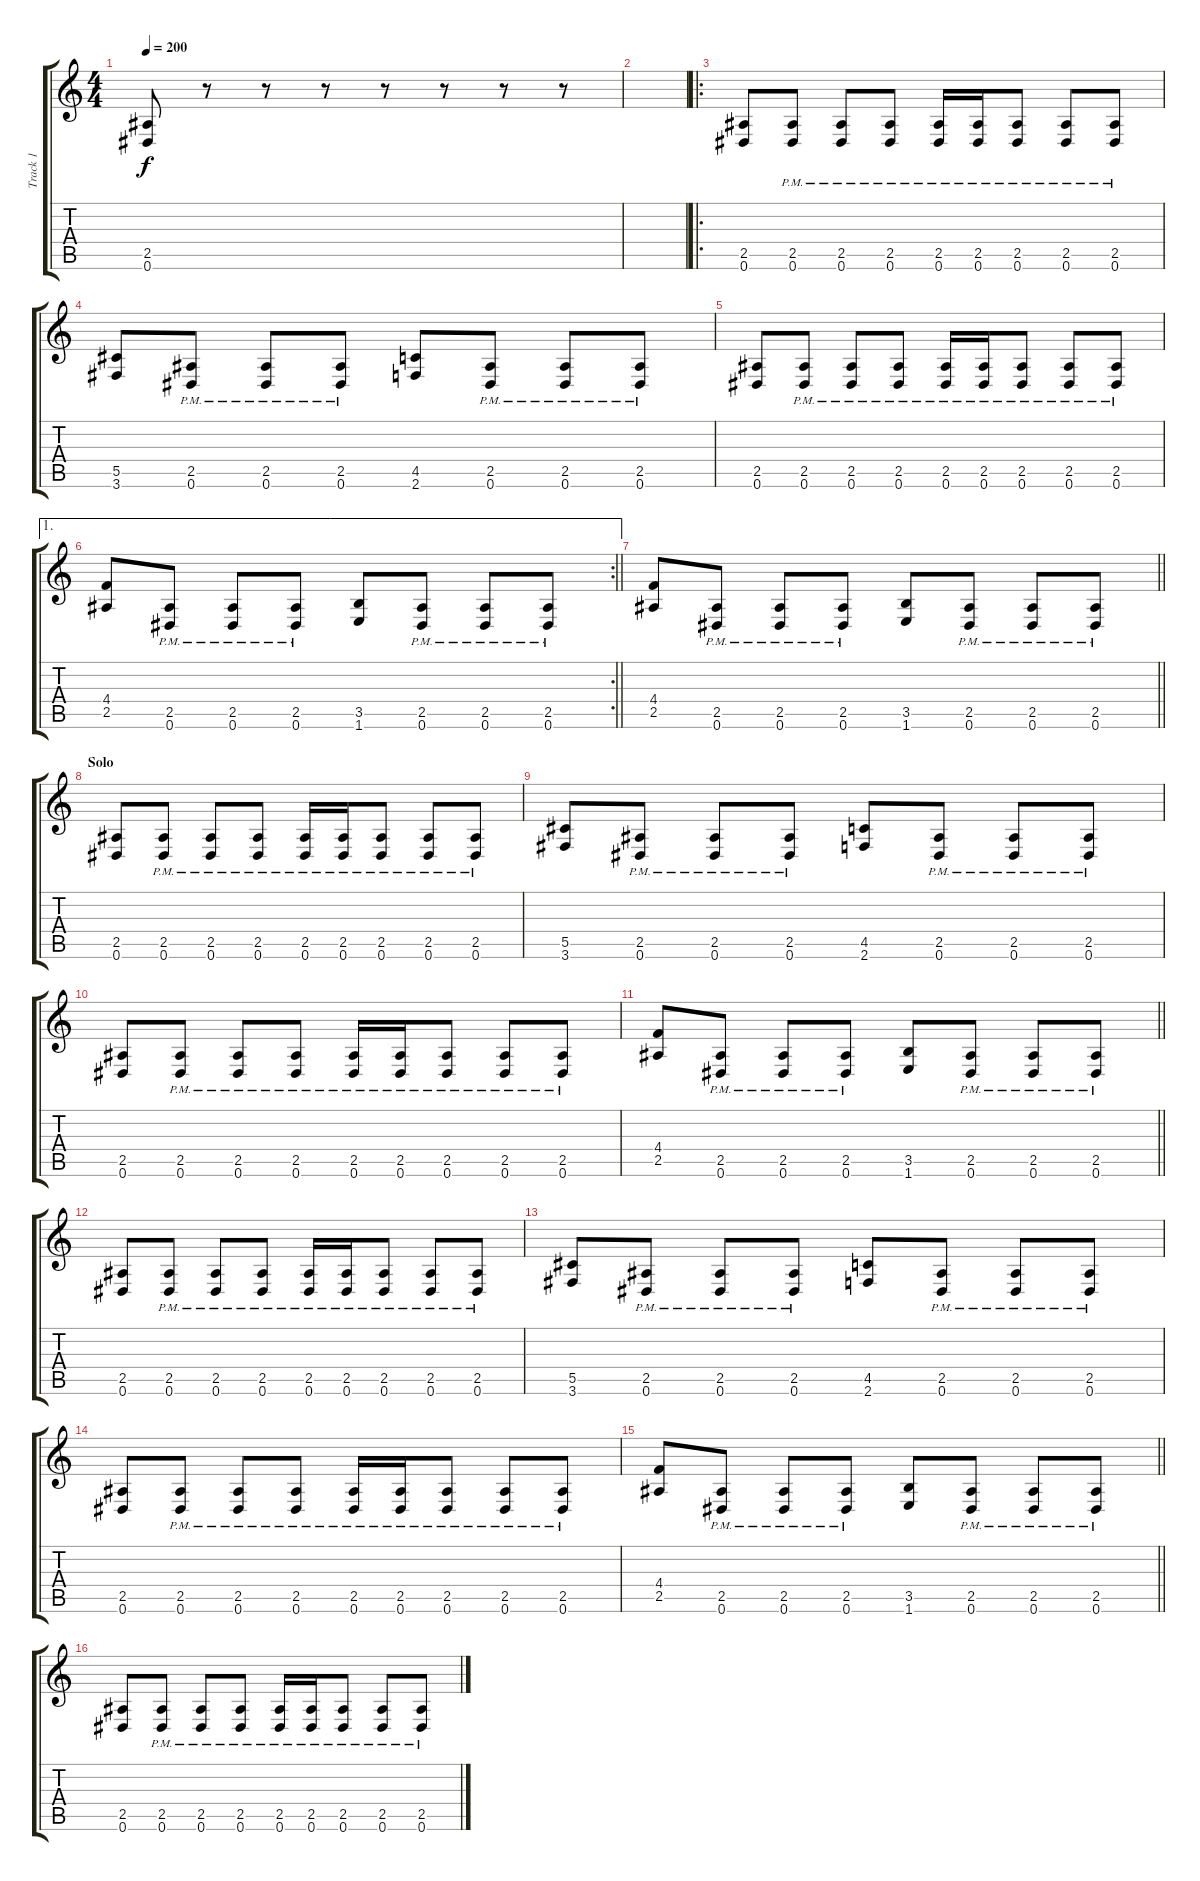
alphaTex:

\track ("Track 1" "Track 1") {instrument distortionguitar}
\staff {score tabs}
\tuning (Eb4 Bb3 Gb3 Db3 Ab2 Eb2) {hide}
\ts (4 4)
\tempo 200
\clef g2
\ks c
(2.5 0.6).8{dy f} r.8 r.8 r.8 r.8 r.8 r.8 r.8 |
|
\ro
(2.5 0.6).8 (2.5{pm} 0.6{pm}).8 (2.5{pm} 0.6{pm}).8 (2.5{pm} 0.6{pm}).8 (2.5{pm} 0.6{pm}).16 (2.5{pm} 0.6{pm}).16 (2.5{pm} 0.6{pm}).8 (2.5{pm} 0.6{pm}).8 (2.5{pm} 0.6{pm}).8 |
(5.5 3.6).8 (2.5{pm} 0.6{pm}).8 (2.5{pm} 0.6{pm}).8 (2.5{pm} 0.6{pm}).8 (4.5 2.6).8 (2.5{pm} 0.6{pm}).8 (2.5{pm} 0.6{pm}).8 (2.5{pm} 0.6{pm}).8 |
(2.5 0.6).8 (2.5{pm} 0.6{pm}).8 (2.5{pm} 0.6{pm}).8 (2.5{pm} 0.6{pm}).8 (2.5{pm} 0.6{pm}).16 (2.5{pm} 0.6{pm}).16 (2.5{pm} 0.6{pm}).8 (2.5{pm} 0.6{pm}).8 (2.5{pm} 0.6{pm}).8 |
\ae 1
\rc 2
\barLineRight lightlight
(4.4 2.5).8 (2.5{pm} 0.6{pm}).8 (2.5{pm} 0.6{pm}).8 (2.5{pm} 0.6{pm}).8 (3.5 1.6).8 (2.5{pm} 0.6{pm}).8 (2.5{pm} 0.6{pm}).8 (2.5{pm} 0.6{pm}).8 |
\barLineRight lightlight
(4.4 2.5).8 (2.5{pm} 0.6{pm}).8 (2.5{pm} 0.6{pm}).8 (2.5{pm} 0.6{pm}).8 (3.5 1.6).8 (2.5{pm} 0.6{pm}).8 (2.5{pm} 0.6{pm}).8 (2.5{pm} 0.6{pm}).8 |
\section ("" "Solo")
(2.5 0.6).8 (2.5{pm} 0.6{pm}).8 (2.5{pm} 0.6{pm}).8 (2.5{pm} 0.6{pm}).8 (2.5{pm} 0.6{pm}).16 (2.5{pm} 0.6{pm}).16 (2.5{pm} 0.6{pm}).8 (2.5{pm} 0.6{pm}).8 (2.5{pm} 0.6{pm}).8 |
(5.5 3.6).8 (2.5{pm} 0.6{pm}).8 (2.5{pm} 0.6{pm}).8 (2.5{pm} 0.6{pm}).8 (4.5 2.6).8 (2.5{pm} 0.6{pm}).8 (2.5{pm} 0.6{pm}).8 (2.5{pm} 0.6{pm}).8 |
(2.5 0.6).8 (2.5{pm} 0.6{pm}).8 (2.5{pm} 0.6{pm}).8 (2.5{pm} 0.6{pm}).8 (2.5{pm} 0.6{pm}).16 (2.5{pm} 0.6{pm}).16 (2.5{pm} 0.6{pm}).8 (2.5{pm} 0.6{pm}).8 (2.5{pm} 0.6{pm}).8 |
\barLineRight lightlight
(4.4 2.5).8 (2.5{pm} 0.6{pm}).8 (2.5{pm} 0.6{pm}).8 (2.5{pm} 0.6{pm}).8 (3.5 1.6).8 (2.5{pm} 0.6{pm}).8 (2.5{pm} 0.6{pm}).8 (2.5{pm} 0.6{pm}).8 |
(2.5 0.6).8 (2.5{pm} 0.6{pm}).8 (2.5{pm} 0.6{pm}).8 (2.5{pm} 0.6{pm}).8 (2.5{pm} 0.6{pm}).16 (2.5{pm} 0.6{pm}).16 (2.5{pm} 0.6{pm}).8 (2.5{pm} 0.6{pm}).8 (2.5{pm} 0.6{pm}).8 |
(5.5 3.6).8 (2.5{pm} 0.6{pm}).8 (2.5{pm} 0.6{pm}).8 (2.5{pm} 0.6{pm}).8 (4.5 2.6).8 (2.5{pm} 0.6{pm}).8 (2.5{pm} 0.6{pm}).8 (2.5{pm} 0.6{pm}).8 |
(2.5 0.6).8 (2.5{pm} 0.6{pm}).8 (2.5{pm} 0.6{pm}).8 (2.5{pm} 0.6{pm}).8 (2.5{pm} 0.6{pm}).16 (2.5{pm} 0.6{pm}).16 (2.5{pm} 0.6{pm}).8 (2.5{pm} 0.6{pm}).8 (2.5{pm} 0.6{pm}).8 |
\barLineRight lightlight
(4.4 2.5).8 (2.5{pm} 0.6{pm}).8 (2.5{pm} 0.6{pm}).8 (2.5{pm} 0.6{pm}).8 (3.5 1.6).8 (2.5{pm} 0.6{pm}).8 (2.5{pm} 0.6{pm}).8 (2.5{pm} 0.6{pm}).8 |
(2.5 0.6).8 (2.5{pm} 0.6{pm}).8 (2.5{pm} 0.6{pm}).8 (2.5{pm} 0.6{pm}).8 (2.5{pm} 0.6{pm}).16 (2.5{pm} 0.6{pm}).16 (2.5{pm} 0.6{pm}).8 (2.5{pm} 0.6{pm}).8 (2.5{pm} 0.6{pm}).8
